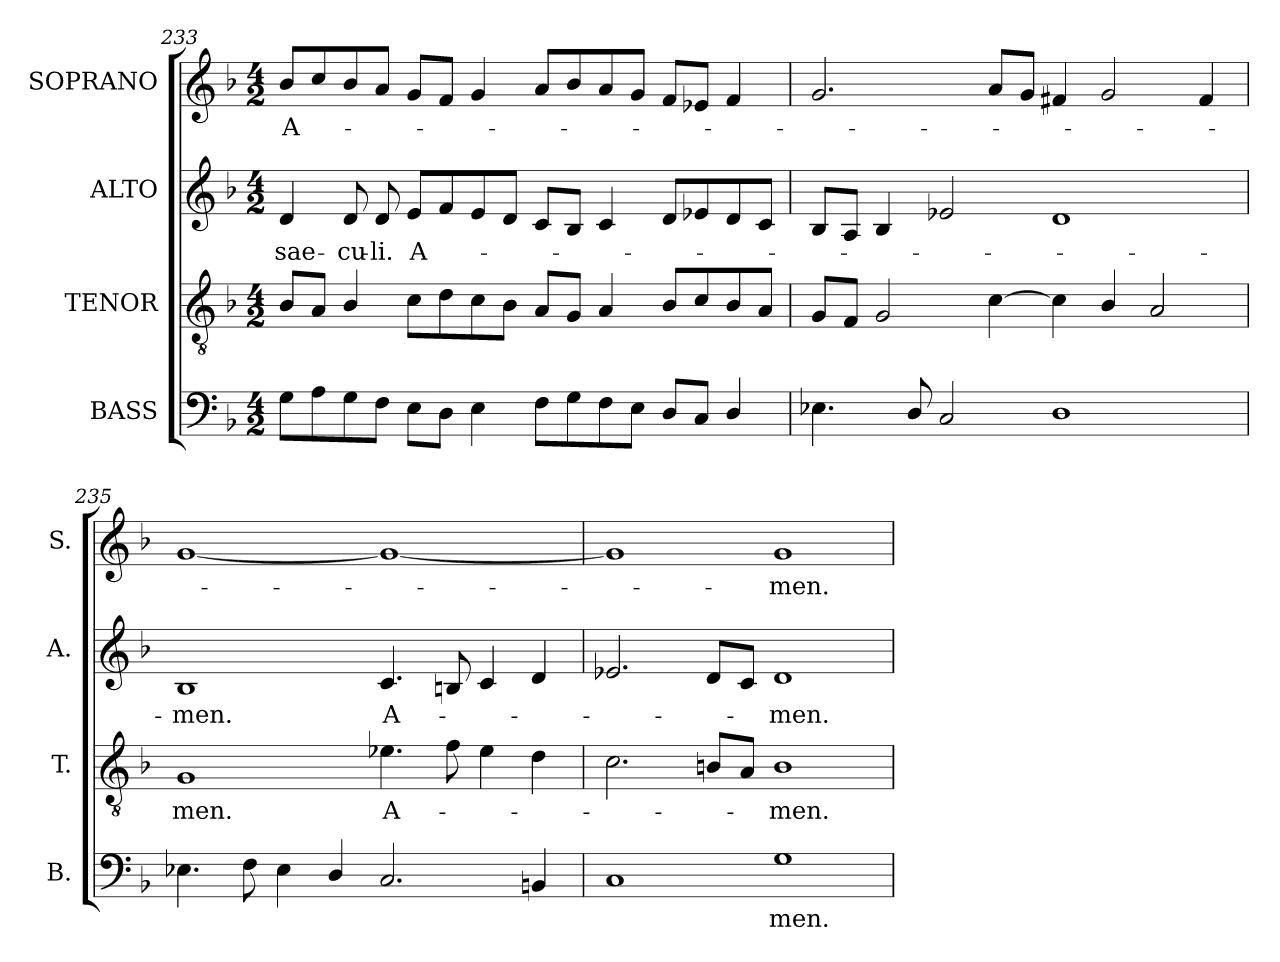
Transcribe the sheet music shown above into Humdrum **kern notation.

**kern	**text	**kern	**text	**kern	**text	**kern	**text
*part4	*part4	*part3	*part3	*part2	*part2	*part1	*part1
*staff4	*staff4	*staff3	*staff3	*staff2	*staff2	*staff1	*staff1
*I"BASS	*	*I"TENOR	*	*I"ALTO	*	*I"SOPRANO	*
*I'B.	*	*I'T.	*	*I'A.	*	*I'S.	*
!!LO:LB:g=z
*clefF4	*	*clefGv2	*	*clefG2	*	*clefG2	*
*	*	*ITrd7c12	*	*	*	*	*
*k[b-]	*	*k[b-]	*	*k[b-]	*	*k[b-]	*
*F:	*	*F:	*	*F:	*	*F:	*
*M4/2	*	*M4/2	*	*M4/2	*	*M4/2	*
=233	=233	=233	=233	=233	=233	=233	=233
!	!	!	!	!	!LO:LY:b:color=#000000	!	!
!	!	!	!	!	!	!	!LO:LY:b:color=#000000
8Gi\L	.	8BB-i/L	.	4di/	sae-	8b-i/L	A-
8Ai\	.	8AAi/J	.	.	.	8cci/	.
!	!	!	!	!	!LO:LY:b:color=#000000	!	!
8Gi\	.	4BB-i/	.	8di/	-cu-	8b-i/	.
!	!	!	!	!	!LO:LY:b:color=#000000	!	!
8Fi\J	.	.	.	8di/	-li.	8ai/J	.
!	!	!	!	!	!LO:LY:b:color=#000000	!	!
8Ei\L	.	8Ci\L	.	8ei/L	A-	8gi/L	.
8Di\J	.	8Di\	.	8fi/	.	8fi/J	.
4Ei\	.	8Ci\	.	8ei/	.	4gi/	.
.	.	8BB-i\J	.	8di/J	.	.	.
8Fi\L	.	8AAi/L	.	8ci/L	.	8ai/L	.
8Gi\	.	8GGi/J	.	8B-i/J	.	8b-i/	.
8Fi\	.	4AAi/	.	4ci/	.	8ai/	.
8Ei\J	.	.	.	.	.	8gi/J	.
8Di/L	.	8BB-i/L	.	8di/L	.	8fi/L	.
8Ci/J	.	8Ci/	.	8e-Xi/	.	8e-Xi/J	.
4Di/	.	8BB-i/	.	8di/	.	4fi/	.
.	.	8AAi/J	.	8ci/J	.	.	.
=234	=234	=234	=234	=234	=234	=234	=234
4.E-Xi\	.	8GGi/L	.	8B-i/L	.	2.gi/	.
.	.	8FFi/J	.	8Ai/J	.	.	.
.	.	2GGi/	.	4B-i/	.	.	.
8Di/	.	.	.	.	.	.	.
2Ci/	.	.	.	2e-Xi/	.	.	.
.	.	[4Ci\	.	.	.	8ai/L	.
.	.	.	.	.	.	8gi/J	.
1Di	.	4Ci\]	.	1di	.	4f#Xi/	.
.	.	4BB-i/	.	.	.	2gi/	.
.	.	2AAi/	.	.	.	.	.
.	.	.	.	.	.	4f#i/	.
!!LO:LB:g=z
=235	=235	=235	=235	=235	=235	=235	=235
!	!	!	!LO:LY:b:color=#000000	!	!	!	!
!	!	!	!	!	!LO:LY:b:color=#000000	!	!
4.E-Xi\	.	1GGi	-men.	1B-i	-men.	[1gi	.
8Fi\	.	.	.	.	.	.	.
4E-i\	.	.	.	.	.	.	.
4Di/	.	.	.	.	.	.	.
!	!	!	!LO:LY:b:color=#000000	!	!	!	!
!	!	!	!	!	!LO:LY:b:color=#000000	!	!
2.Ci/	.	4.E-Xi\	A-	4.ci/	A-	1gi_	.
.	.	8Fi\	.	8Bni/	.	.	.
.	.	4E-i\	.	4ci/	.	.	.
4BBni/	.	4Di\	.	4di/	.	.	.
=236	=236	=236	=236	=236	=236	=236	=236
1Ci	.	2.Ci\	.	2.e-Xi/	.	1gi]	.
.	.	8BBni/L	.	8di/L	.	.	.
.	.	8AAi/J	.	8ci/J	.	.	.
!	!LO:LY:b:color=#000000	!	!	!	!	!	!
!	!	!	!LO:LY:b:color=#000000	!	!	!	!
!	!	!	!	!	!LO:LY:b:color=#000000	!	!
!	!	!	!	!	!	!	!LO:LY:b:color=#000000
1Gi	-men.	1BBi	-men.	1di	-men.	1gi	-men.
=	=	=	=	=	=	=	=
*-	*-	*-	*-	*-	*-	*-	*-
